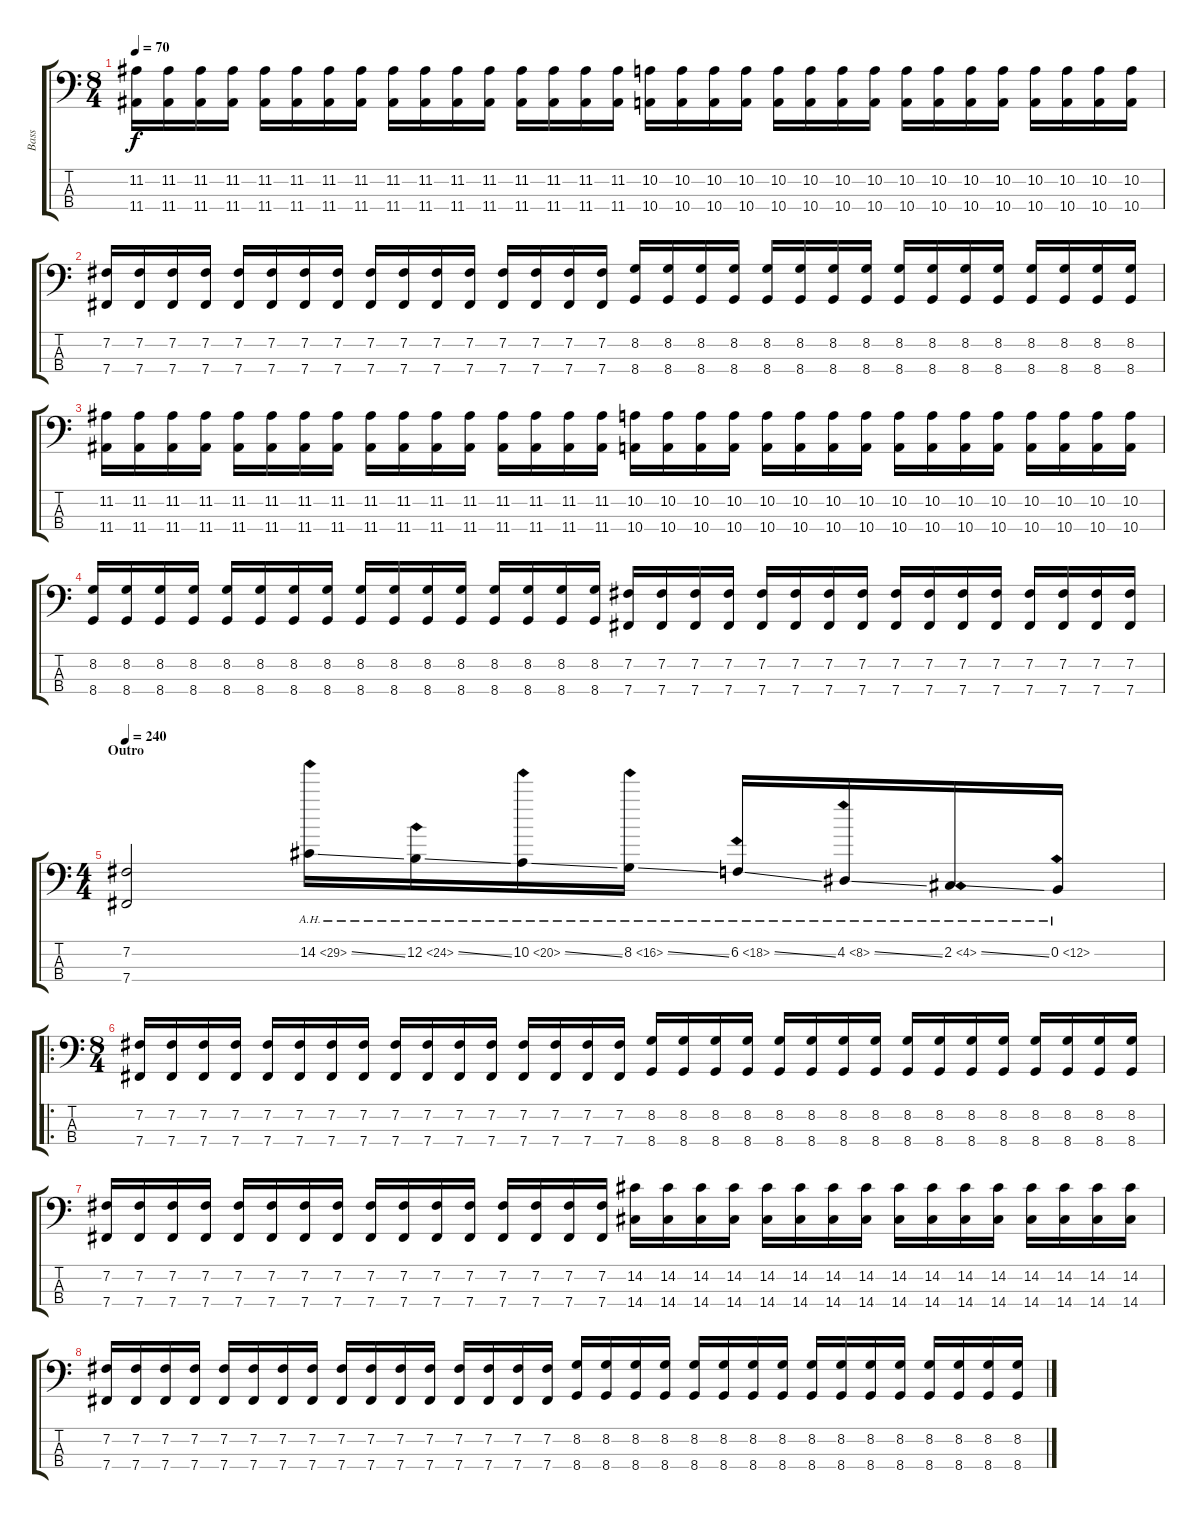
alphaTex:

\track ("Bass" "Bass") {instrument electricbasspick}
\staff {score tabs}
\tuning (E2 B1 Gb1 B0) {hide}
\ts (8 4)
\tempo 70
\clef f4
\ks c
(11.2 11.4).16{dy f} (11.2 11.4).16 (11.2 11.4).16 (11.2 11.4).16 (11.2 11.4).16 (11.2 11.4).16 (11.2 11.4).16 (11.2 11.4).16 (11.2 11.4).16 (11.2 11.4).16 (11.2 11.4).16 (11.2 11.4).16 (11.2 11.4).16 (11.2 11.4).16 (11.2 11.4).16 (11.2 11.4).16 (10.2 10.4).16 (10.2 10.4).16 (10.2 10.4).16 (10.2 10.4).16 (10.2 10.4).16 (10.2 10.4).16 (10.2 10.4).16 (10.2 10.4).16 (10.2 10.4).16 (10.2 10.4).16 (10.2 10.4).16 (10.2 10.4).16 (10.2 10.4).16 (10.2 10.4).16 (10.2 10.4).16 (10.2 10.4).16 |
(7.2 7.4).16 (7.2 7.4).16 (7.2 7.4).16 (7.2 7.4).16 (7.2 7.4).16 (7.2 7.4).16 (7.2 7.4).16 (7.2 7.4).16 (7.2 7.4).16 (7.2 7.4).16 (7.2 7.4).16 (7.2 7.4).16 (7.2 7.4).16 (7.2 7.4).16 (7.2 7.4).16 (7.2 7.4).16 (8.2 8.4).16 (8.2 8.4).16 (8.2 8.4).16 (8.2 8.4).16 (8.2 8.4).16 (8.2 8.4).16 (8.2 8.4).16 (8.2 8.4).16 (8.2 8.4).16 (8.2 8.4).16 (8.2 8.4).16 (8.2 8.4).16 (8.2 8.4).16 (8.2 8.4).16 (8.2 8.4).16 (8.2 8.4).16 |
(11.2 11.4).16 (11.2 11.4).16 (11.2 11.4).16 (11.2 11.4).16 (11.2 11.4).16 (11.2 11.4).16 (11.2 11.4).16 (11.2 11.4).16 (11.2 11.4).16 (11.2 11.4).16 (11.2 11.4).16 (11.2 11.4).16 (11.2 11.4).16 (11.2 11.4).16 (11.2 11.4).16 (11.2 11.4).16 (10.2 10.4).16 (10.2 10.4).16 (10.2 10.4).16 (10.2 10.4).16 (10.2 10.4).16 (10.2 10.4).16 (10.2 10.4).16 (10.2 10.4).16 (10.2 10.4).16 (10.2 10.4).16 (10.2 10.4).16 (10.2 10.4).16 (10.2 10.4).16 (10.2 10.4).16 (10.2 10.4).16 (10.2 10.4).16 |
(8.2 8.4).16 (8.2 8.4).16 (8.2 8.4).16 (8.2 8.4).16 (8.2 8.4).16 (8.2 8.4).16 (8.2 8.4).16 (8.2 8.4).16 (8.2 8.4).16 (8.2 8.4).16 (8.2 8.4).16 (8.2 8.4).16 (8.2 8.4).16 (8.2 8.4).16 (8.2 8.4).16 (8.2 8.4).16 (7.2 7.4).16 (7.2 7.4).16 (7.2 7.4).16 (7.2 7.4).16 (7.2 7.4).16 (7.2 7.4).16 (7.2 7.4).16 (7.2 7.4).16 (7.2 7.4).16 (7.2 7.4).16 (7.2 7.4).16 (7.2 7.4).16 (7.2 7.4).16 (7.2 7.4).16 (7.2 7.4).16 (7.2 7.4).16 |
\ts (4 4)
\section ("" "Outro")
\tempo 240
(7.2 7.4).2 14.2{ah 15 ss}.16 12.2{ah 12 ss}.16 10.2{ah 10 ss}.16 8.2{ah 8 ss}.16 6.2{ah 12 ss}.16 4.2{ah 4 ss}.16 2.2{ah 2 ss}.16 0.2{ah 12}.16 |
\ro
\ts (8 4)
(7.2 7.4).16 (7.2 7.4).16 (7.2 7.4).16 (7.2 7.4).16 (7.2 7.4).16 (7.2 7.4).16 (7.2 7.4).16 (7.2 7.4).16 (7.2 7.4).16 (7.2 7.4).16 (7.2 7.4).16 (7.2 7.4).16 (7.2 7.4).16 (7.2 7.4).16 (7.2 7.4).16 (7.2 7.4).16 (8.2 8.4).16 (8.2 8.4).16 (8.2 8.4).16 (8.2 8.4).16 (8.2 8.4).16 (8.2 8.4).16 (8.2 8.4).16 (8.2 8.4).16 (8.2 8.4).16 (8.2 8.4).16 (8.2 8.4).16 (8.2 8.4).16 (8.2 8.4).16 (8.2 8.4).16 (8.2 8.4).16 (8.2 8.4).16 |
(7.2 7.4).16 (7.2 7.4).16 (7.2 7.4).16 (7.2 7.4).16 (7.2 7.4).16 (7.2 7.4).16 (7.2 7.4).16 (7.2 7.4).16 (7.2 7.4).16 (7.2 7.4).16 (7.2 7.4).16 (7.2 7.4).16 (7.2 7.4).16 (7.2 7.4).16 (7.2 7.4).16 (7.2 7.4).16 (14.2 14.4).16 (14.2 14.4).16 (14.2 14.4).16 (14.2 14.4).16 (14.2 14.4).16 (14.2 14.4).16 (14.2 14.4).16 (14.2 14.4).16 (14.2 14.4).16 (14.2 14.4).16 (14.2 14.4).16 (14.2 14.4).16 (14.2 14.4).16 (14.2 14.4).16 (14.2 14.4).16 (14.2 14.4).16 |
(7.2 7.4).16 (7.2 7.4).16 (7.2 7.4).16 (7.2 7.4).16 (7.2 7.4).16 (7.2 7.4).16 (7.2 7.4).16 (7.2 7.4).16 (7.2 7.4).16 (7.2 7.4).16 (7.2 7.4).16 (7.2 7.4).16 (7.2 7.4).16 (7.2 7.4).16 (7.2 7.4).16 (7.2 7.4).16 (8.2 8.4).16 (8.2 8.4).16 (8.2 8.4).16 (8.2 8.4).16 (8.2 8.4).16 (8.2 8.4).16 (8.2 8.4).16 (8.2 8.4).16 (8.2 8.4).16 (8.2 8.4).16 (8.2 8.4).16 (8.2 8.4).16 (8.2 8.4).16 (8.2 8.4).16 (8.2 8.4).16 (8.2 8.4).16
